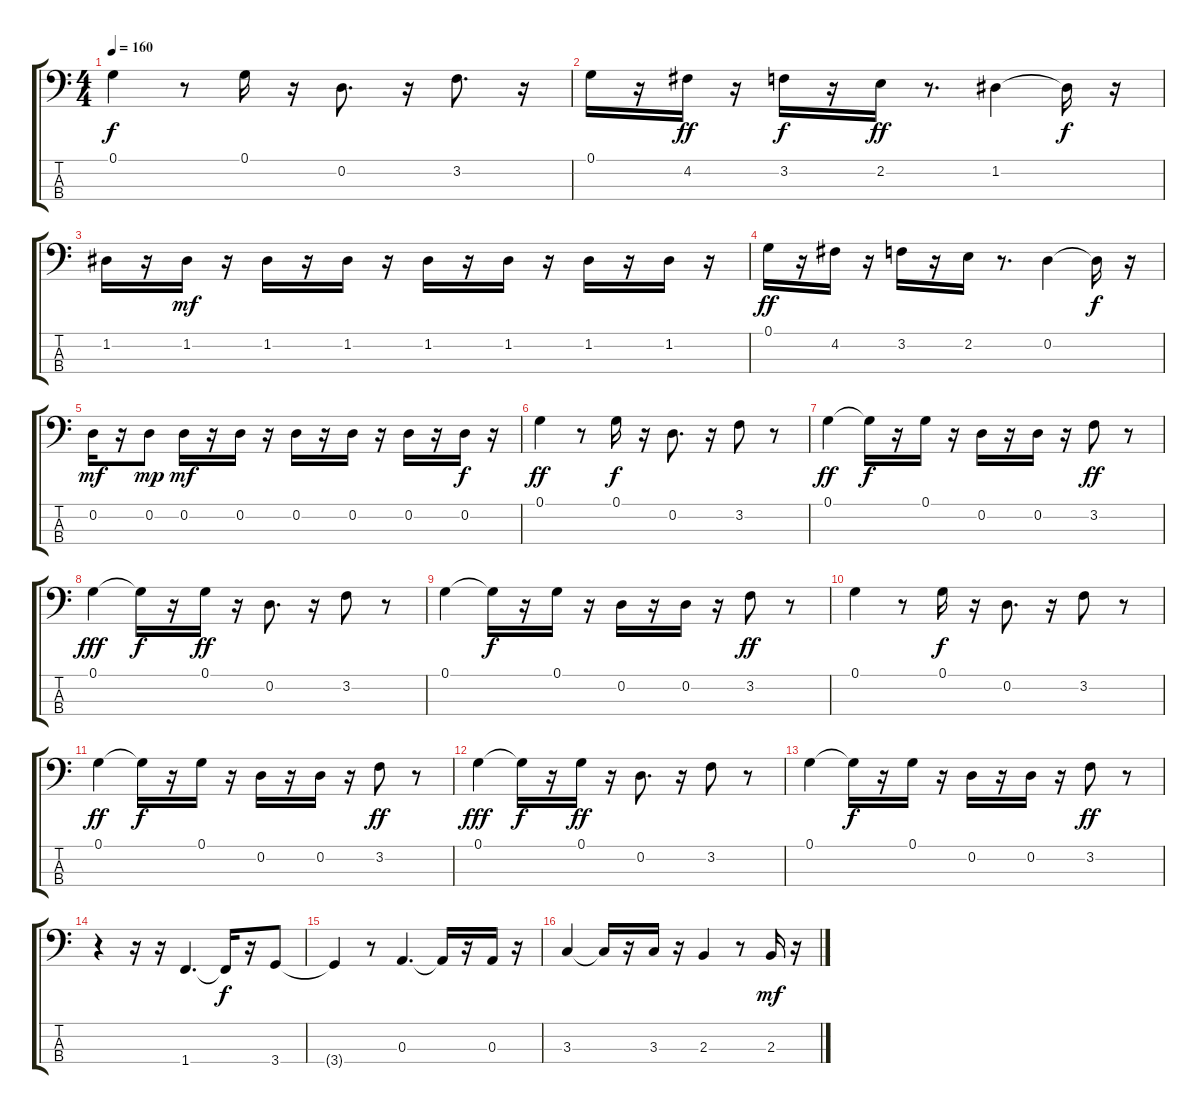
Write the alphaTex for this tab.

\track "" {instrument acousticbass}
\staff {score tabs}
\tuning (G2 D2 A1 E1) {hide}
\ts (4 4)
\tempo 160
\clef f4
\ks c
0.1.4{dy f} r.8 0.1.16 r.16 0.2.8{d} r.16 3.2.8{d} r.16 |
0.1.16 r.16 4.2.16{dy ff} r.16 3.2.16{dy f} r.16 2.2.16{dy ff} r.8{d} 1.2.4 1.2{t}.16{dy f} r.16 |
1.2.16 r.16 1.2.16{dy mf} r.16 1.2.16 r.16 1.2.16 r.16 1.2.16 r.16 1.2.16 r.16 1.2.16 r.16 1.2.16 r.16 |
0.1.16{dy ff} r.16 4.2.16 r.16 3.2.16 r.16 2.2.16 r.8{d} 0.2.4 0.2{t}.16{dy f} r.16 |
0.2.16{dy mf} r.16 0.2.8{dy mp} 0.2.16{dy mf} r.16 0.2.16 r.16 0.2.16 r.16 0.2.16 r.16 0.2.16 r.16 0.2.16{dy f} r.16 |
0.1.4{dy ff} r.8 0.1.16{dy f} r.16 0.2.8{d} r.16 3.2.8 r.8 |
0.1.4{dy ff} 0.1{t}.16{dy f} r.16 0.1.16 r.16 0.2.16 r.16 0.2.16 r.16 3.2.8{dy ff} r.8 |
0.1.4{dy fff} 0.1{t}.16{dy f} r.16 0.1.16{dy ff} r.16 0.2.8{d} r.16 3.2.8 r.8 |
0.1.4 0.1{t}.16{dy f} r.16 0.1.16 r.16 0.2.16 r.16 0.2.16 r.16 3.2.8{dy ff} r.8 |
0.1.4 r.8 0.1.16{dy f} r.16 0.2.8{d} r.16 3.2.8 r.8 |
0.1.4{dy ff} 0.1{t}.16{dy f} r.16 0.1.16 r.16 0.2.16 r.16 0.2.16 r.16 3.2.8{dy ff} r.8 |
0.1.4{dy fff} 0.1{t}.16{dy f} r.16 0.1.16{dy ff} r.16 0.2.8{d} r.16 3.2.8 r.8 |
0.1.4 0.1{t}.16{dy f} r.16 0.1.16 r.16 0.2.16 r.16 0.2.16 r.16 3.2.8{dy ff} r.8 |
r.4 r.16 r.16 1.4.4{d} 1.4{t}.16{dy f} r.16 3.4.8 |
3.4{t}.4 r.8 0.3.4{d} 0.3{t}.16 r.16 0.3.16 r.16 |
3.3.4 3.3{t}.16 r.16 3.3.16 r.16 2.3.4 r.8 2.3.16{dy mf} r.16
